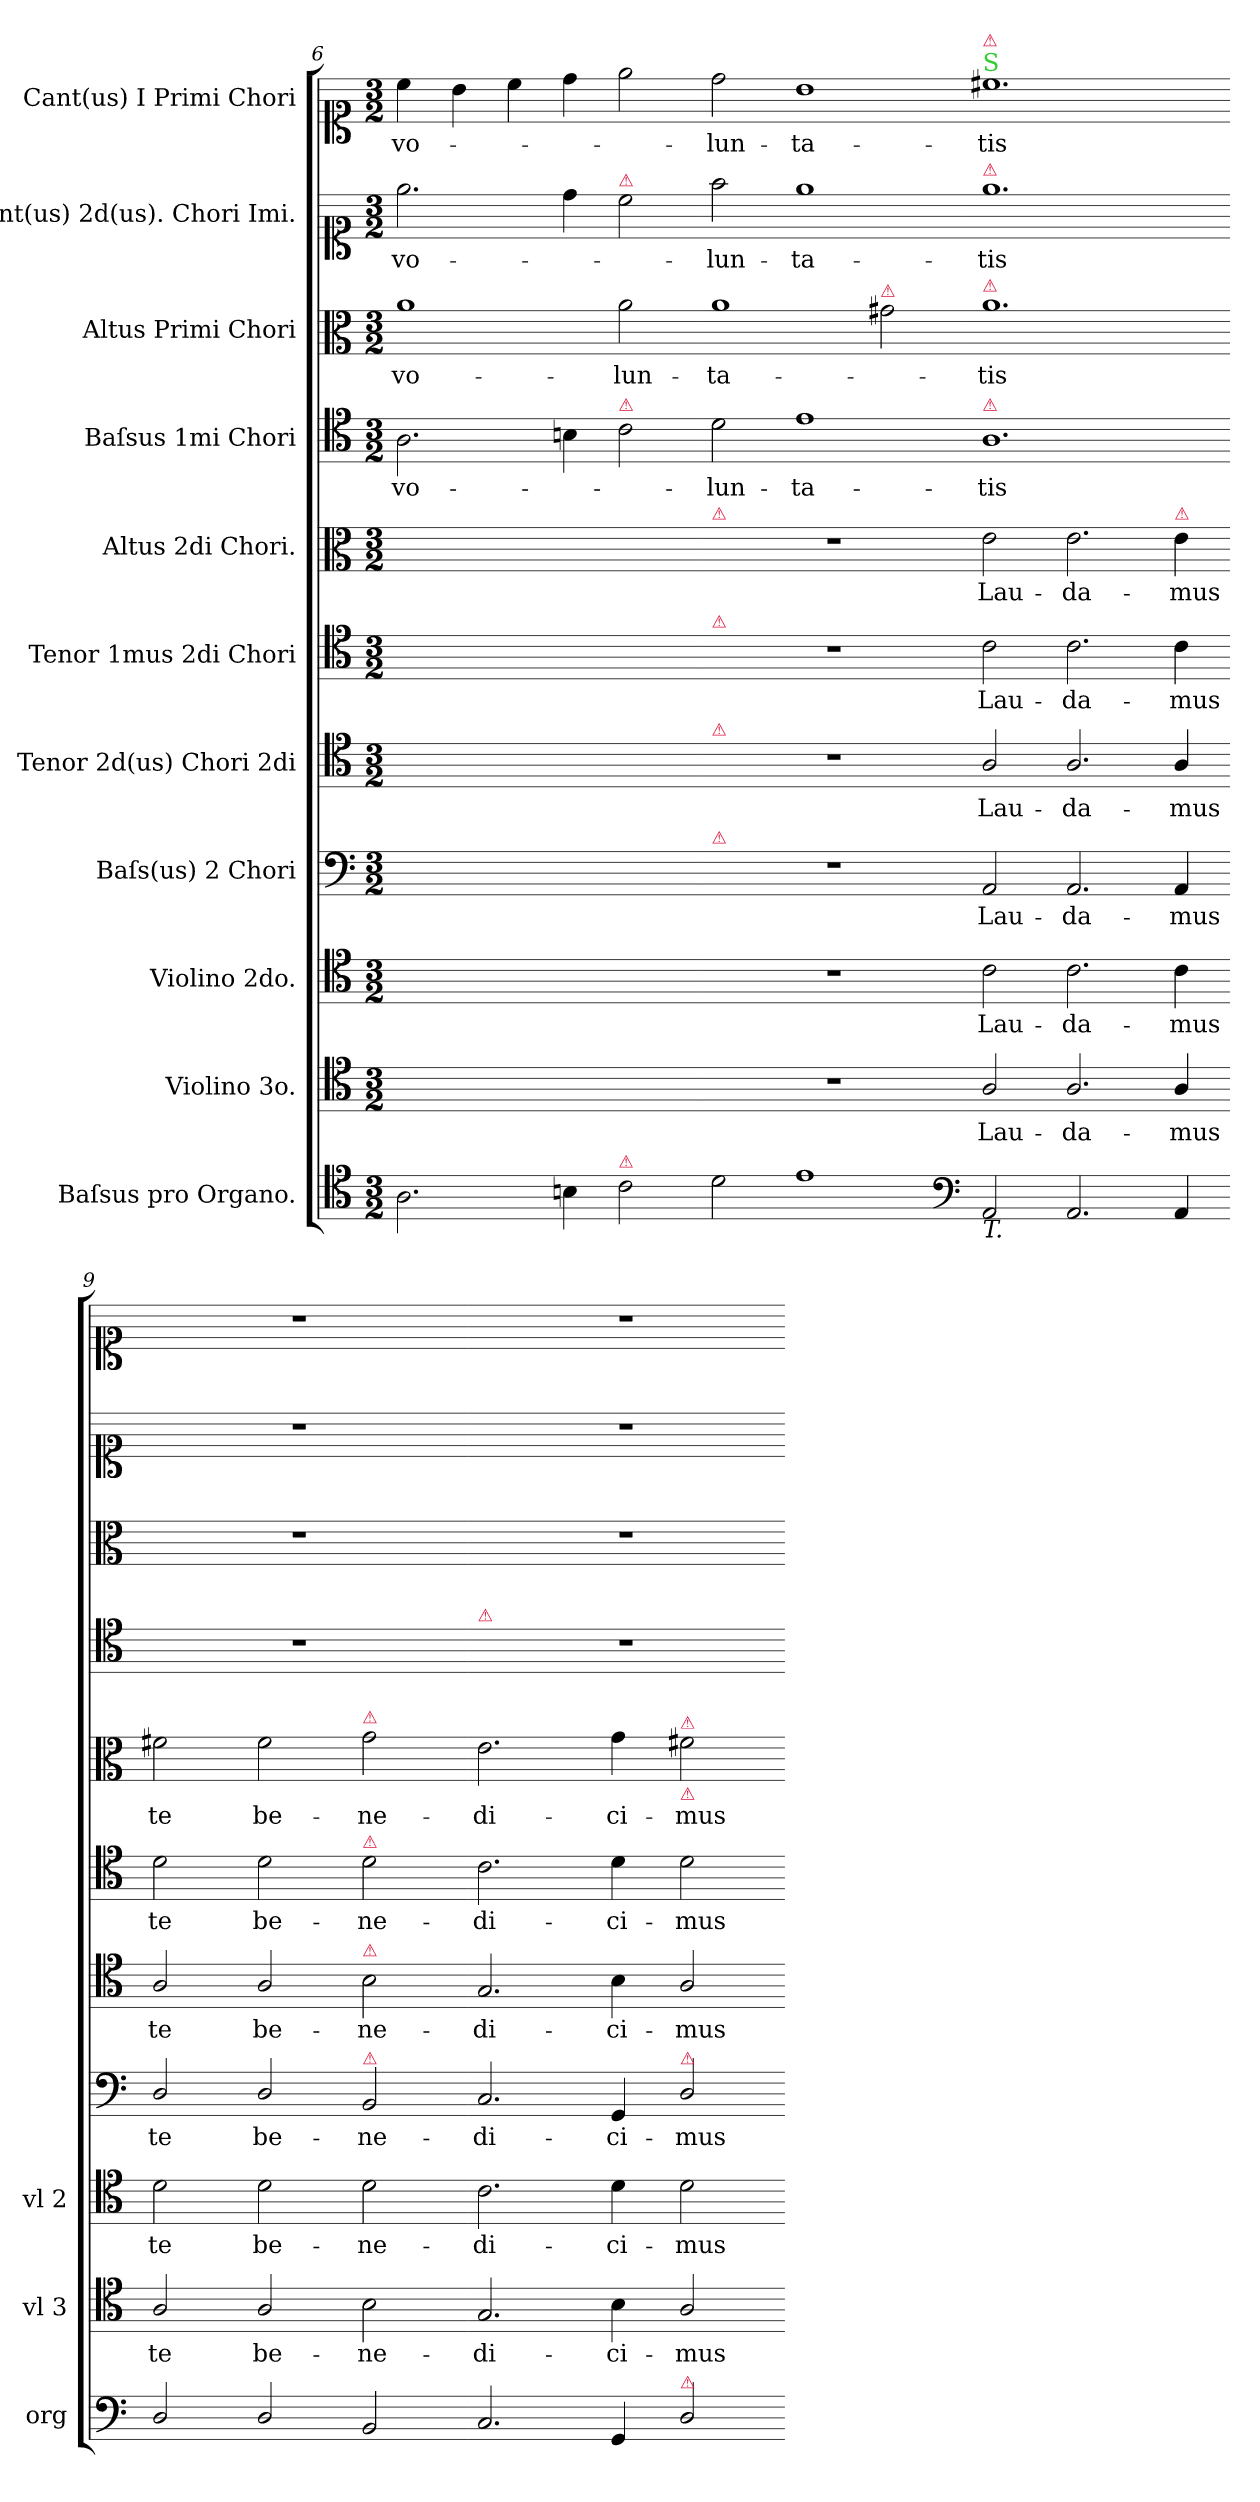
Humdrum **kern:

**kern	**kern	**text	**kern	**text	**kern	**text	**kern	**text	**kern	**text	**kern	**text	**kern	**text	**kern	**text	**kern	**text	**kern	**text
*part11	*part10	*part10	*part9	*part9	*part8	*part8	*part7	*part7	*part6	*part6	*part5	*part5	*part4	*part4	*part3	*part3	*part2	*part2	*part1	*part1
*staff11	*staff10	*staff10	*staff9	*staff9	*staff8	*staff8	*staff7	*staff7	*staff6	*staff6	*staff5	*staff5	*staff4	*staff4	*staff3	*staff3	*staff2	*staff2	*staff1	*staff1
*I"Baſsus pro Organo.	*I"Violino 3o.	*	*I"Violino 2do.	*	*I"Baſs(us) 2 Chori	*	*I"Tenor 2d(us) Chori 2di	*	*I"Tenor 1mus 2di Chori	*	*I"Altus 2di Chori.	*	*I"Baſsus 1mi Chori	*	*I"Altus Primi Chori	*	*I"Cant(us) 2d(us). Chori Imi.	*	*I"Cant(us) I Primi Chori	*
*I'org	*I'vl 3	*	*I'vl 2	*	*	*	*	*	*	*	*	*	*	*	*	*	*	*	*	*
*clefC4	*clefC4	*	*clefC4	*	*clefF4	*	*clefC4	*	*clefC4	*	*clefC3	*	*clefC4	*	*clefC3	*	*clefC1	*	*clefC1	*
*k[]	*k[]	*	*k[]	*	*k[]	*	*k[]	*	*k[]	*	*k[]	*	*k[]	*	*k[]	*	*k[]	*	*k[]	*
*D:dor	*D:dor	*	*D:dor	*	*D:dor	*	*D:dor	*	*D:dor	*	*D:dor	*	*D:dor	*	*D:dor	*	*D:dor	*	*D:dor	*
*M3/2	*M3/2	*	*M3/2	*	*M3/2	*	*M3/2	*	*M3/2	*	*M3/2	*	*M3/2	*	*M3/2	*	*M3/2	*	*M3/2	*
=6	=6	=6	=6	=6	=6	=6	=6	=6	=6	=6	=6	=6	=6	=6	=6	=6	=6	=6	=6	=6
2.A\	1.ryy	.	1.ryy	.	1.ryy	.	1.ryy	.	1.ryy	.	1.ryy	.	2.A\	vo-	1a	vo-	2.ee\	vo-	4cc\	vo-
.	.	.	.	.	.	.	.	.	.	.	.	.	.	.	.	.	.	.	4b\	.
.	.	.	.	.	.	.	.	.	.	.	.	.	.	.	.	.	.	.	4cc\	.
4Bn\	.	.	.	.	.	.	.	.	.	.	.	.	4Bn\	.	.	.	4dd\	.	4dd\	.
!	!	!	!	!	!	!	!	!	!	!	!	!	!	!	!	!	!LO:TX:a:color=crimson:t=⚠	!	!	!
!	!	!	!	!	!	!	!	!	!	!	!	!	!LO:TX:a:color=crimson:t=⚠	!	!	!	!	!	!	!
!LO:TX:a:color=crimson:t=⚠	!	!	!	!	!	!	!	!	!	!	!	!	!	!	!	!	!	!	!	!
2c\	.	.	.	.	.	.	.	.	.	.	.	.	2c\	.	2a\	-lun-	2cc\	.	2ee\	.
=7-	=7-	=7-	=7-	=7-	=7-	=7-	=7-	=7-	=7-	=7-	=7-	=7-	=7-	=7-	=7-	=7-	=7-	=7-	=7-	=7-
!	!	!	!	!	!	!	!	!	!	!	!LO:TX:a:color=crimson:t=⚠	!	!	!	!	!	!	!	!	!
!	!	!	!	!	!	!	!	!	!LO:TX:a:color=crimson:t=⚠	!	!	!	!	!	!	!	!	!	!	!
!	!	!	!	!	!	!	!LO:TX:a:color=crimson:t=⚠	!	!	!	!	!	!	!	!	!	!	!	!	!
!	!	!	!	!	!LO:TX:a:color=crimson:t=⚠	!	!	!	!	!	!	!	!	!	!	!	!	!	!	!
2d\	1.r	.	1.r	.	1.r	.	1.r	.	1.r	.	1.r	.	2d\	-lun-	1a	-ta-	2ff\	-lun-	2dd\	-lun-
1e	.	.	.	.	.	.	.	.	.	.	.	.	1e	-ta-	.	.	1ee	-ta-	1b	-ta-
!	!	!	!	!	!	!	!	!	!	!	!	!	!	!	!LO:TX:a:color=crimson:t=⚠	!	!	!	!	!
.	.	.	.	.	.	.	.	.	.	.	.	.	.	.	2g#X\	.	.	.	.	.
*clefF4	*	*	*	*	*	*	*	*	*	*	*	*	*	*	*	*	*	*	*	*
=8-	=8-	=8-	=8-	=8-	=8-	=8-	=8-	=8-	=8-	=8-	=8-	=8-	=8-	=8-	=8-	=8-	=8-	=8-	=8-	=8-
!	!	!	!	!	!	!	!	!	!	!	!	!	!	!	!	!	!	!	!LO:TX:a:color=limegreen:t=S	!
!	!	!	!	!	!	!	!	!	!	!	!	!	!	!	!	!	!	!	!LO:TX:a:color=crimson:t=⚠	!
!	!	!	!	!	!	!	!	!	!	!	!	!	!	!	!	!	!LO:TX:a:color=crimson:t=⚠	!	!	!
!	!	!	!	!	!	!	!	!	!	!	!	!	!	!	!LO:TX:a:color=crimson:t=⚠	!	!	!	!	!
!	!	!	!	!	!	!	!	!	!	!	!	!	!LO:TX:a:color=crimson:t=⚠	!	!	!	!	!	!	!
!LO:TX:b:i:t=T.	!	!	!	!	!	!	!	!	!	!	!	!	!	!	!	!	!	!	!	!
2AA/	2A/	Lau-	2c\	Lau-	2AA/	Lau-	2A/	Lau-	2c\	Lau-	2e\	Lau-	1.A	-tis	1.a	-tis	1.ee	-tis	1.cc#X	-tis
2.AA/	2.A/	-da-	2.c\	-da-	2.AA/	-da-	2.A/	-da-	2.c\	-da-	2.e\	-da-	.	.	.	.	.	.	.	.
!	!	!	!	!	!	!	!	!	!	!	!LO:TX:a:color=crimson:t=⚠	!	!	!	!	!	!	!	!	!
4AA/	4A/	-mus	4c\	-mus	4AA/	-mus	4A/	-mus	4c\	-mus	4e\	-mus	.	.	.	.	.	.	.	.
=9-	=9-	=9-	=9-	=9-	=9-	=9-	=9-	=9-	=9-	=9-	=9-	=9-	=9-	=9-	=9-	=9-	=9-	=9-	=9-	=9-
2D/	2A/	te	2d\	te	2D/	te	2A/	te	2d\	te	2f#X\	te	1.r	.	1.r	.	1.r	.	1.r	.
2D/	2A/	be-	2d\	be-	2D/	be-	2A/	be-	2d\	be-	2f#\	be-	.	.	.	.	.	.	.	.
!	!	!	!	!	!	!	!	!	!	!	!LO:TX:a:color=crimson:t=⚠	!	!	!	!	!	!	!	!	!
!	!	!	!	!	!	!	!	!	!LO:TX:a:color=crimson:t=⚠	!	!	!	!	!	!	!	!	!	!	!
!	!	!	!	!	!	!	!LO:TX:a:color=crimson:t=⚠	!	!	!	!	!	!	!	!	!	!	!	!	!
!	!	!	!	!	!LO:TX:a:color=crimson:t=⚠	!	!	!	!	!	!	!	!	!	!	!	!	!	!	!
2BB/	2B\	-ne-	2d\	-ne-	2BB/	-ne-	2B\	-ne-	2d\	-ne-	2g\	-ne-	.	.	.	.	.	.	.	.
=10-	=10-	=10-	=10-	=10-	=10-	=10-	=10-	=10-	=10-	=10-	=10-	=10-	=10-	=10-	=10-	=10-	=10-	=10-	=10-	=10-
!	!	!	!	!	!	!	!	!	!	!	!	!	!LO:TX:a:color=crimson:t=⚠	!	!	!	!	!	!	!
2.C/	2.G/	-di-	2.c\	-di-	2.C/	-di-	2.G/	-di-	2.c\	-di-	2.e\	-di-	1.r	.	1.r	.	1.r	.	1.r	.
4GG/	4B\	-ci-	4d\	-ci-	4GG/	-ci-	4B\	-ci-	4d\	-ci-	4g\	-ci-	.	.	.	.	.	.	.	.
!	!	!	!	!	!	!	!	!	!	!	!LO:TX:a:color=crimson:t=⚠	!	!	!	!	!	!	!	!	!
!	!	!	!	!	!	!	!	!	!	!	!LO:TX:b:color=crimson:t=⚠	!	!	!	!	!	!	!	!	!
!	!	!	!	!	!LO:TX:a:color=crimson:t=⚠	!	!	!	!	!	!	!	!	!	!	!	!	!	!	!
!LO:TX:a:color=crimson:t=⚠	!	!	!	!	!	!	!	!	!	!	!	!	!	!	!	!	!	!	!	!
2D/	2A/	-mus	2d\	-mus	2D/	-mus	2A/	-mus	2d\	-mus	2f#X\	-mus	.	.	.	.	.	.	.	.
=-	=-	=-	=-	=-	=-	=-	=-	=-	=-	=-	=-	=-	=-	=-	=-	=-	=-	=-	=-	=-
*-	*-	*-	*-	*-	*-	*-	*-	*-	*-	*-	*-	*-	*-	*-	*-	*-	*-	*-	*-	*-
